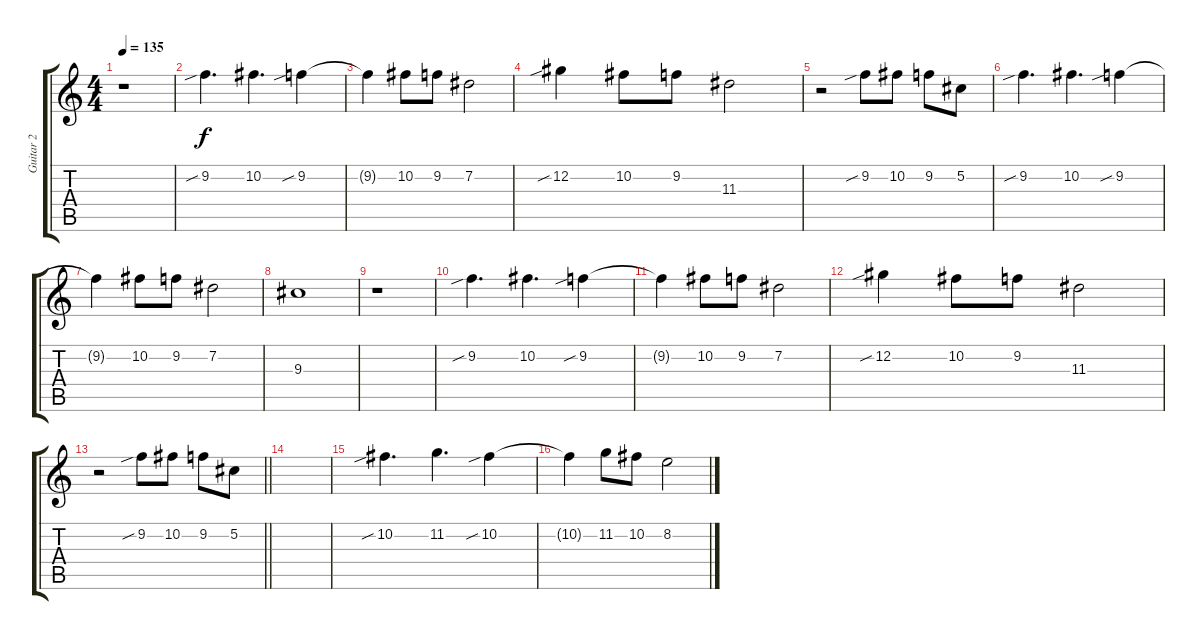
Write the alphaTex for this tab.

\track ("Guitar 2" "Guitar 2") {instrument distortionguitar}
\staff {score tabs}
\tuning (Db4 Ab3 E3 B2 Gb2 B1) {hide}
\ts (4 4)
\tempo 135
\clef g2
\ks c
r.1{dy f} |
9.2{sib}.4{d} 10.2.4{d} 9.2{sib}.4 |
9.2{t}.4 10.2.8 9.2.8 7.2.2 |
12.2{sib}.4 10.2.8 9.2.8 11.3.2 |
r.2 9.2{sib}.8 10.2.8 9.2.8 5.2.8 |
9.2{sib}.4{d} 10.2.4{d} 9.2{sib}.4 |
9.2{t}.4 10.2.8 9.2.8 7.2.2 |
9.3.1 |
r.1 |
9.2{sib}.4{d} 10.2.4{d} 9.2{sib}.4 |
9.2{t}.4 10.2.8 9.2.8 7.2.2 |
12.2{sib}.4 10.2.8 9.2.8 11.3.2 |
\barLineRight lightlight
r.2 9.2{sib}.8 10.2.8 9.2.8 5.2.8 |
|
10.2{sib}.4{d} 11.2.4{d} 10.2{sib}.4 |
10.2{t}.4 11.2.8 10.2.8 8.2.2
